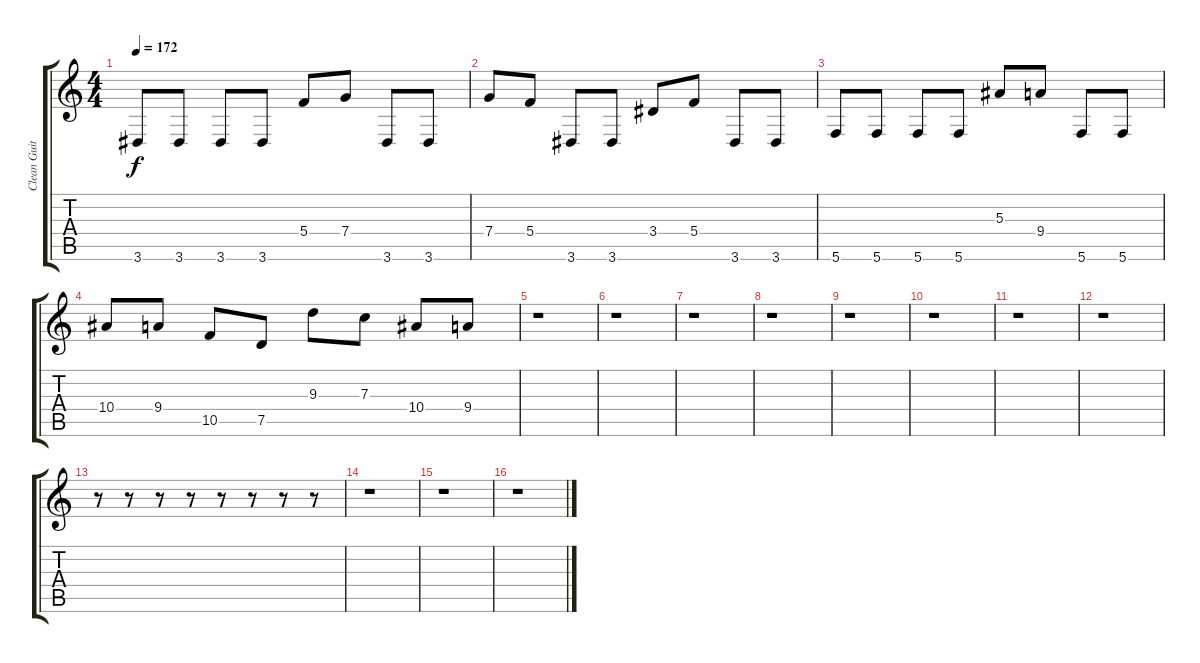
\track ("Clean Guitar " "Clean Guit") {instrument electricguitarjazz}
\staff {score tabs}
\tuning (D4 A3 F3 C3 G2 C2) {hide}
\ts (4 4)
\tempo 172
\clef g2
\ks c
3.6.8{dy f} 3.6.8 3.6.8 3.6.8 5.4.8 7.4.8 3.6.8 3.6.8 |
7.4.8 5.4.8 3.6.8 3.6.8 3.4.8 5.4.8 3.6.8 3.6.8 |
5.6.8 5.6.8 5.6.8 5.6.8 5.3.8 9.4.8 5.6.8 5.6.8 |
10.4.8 9.4.8 10.5.8 7.5.8 9.3.8 7.3.8 10.4.8 9.4.8 |
r.1 |
r.1 |
r.1 |
r.1 |
r.1 |
r.1 |
r.1 |
r.1 |
r.8 r.8 r.8 r.8 r.8 r.8 r.8 r.8 |
r.1 |
r.1 |
r.1
